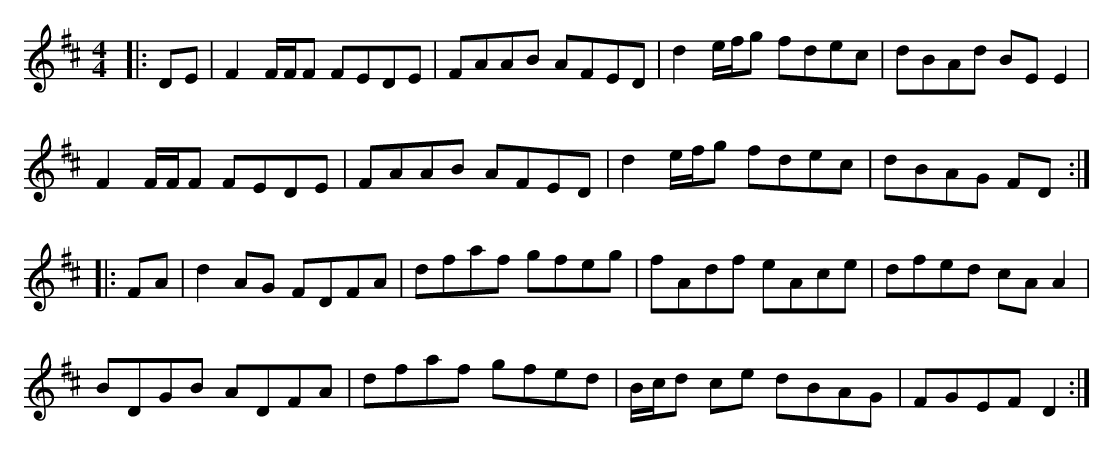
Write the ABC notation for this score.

X:1
M:4/4
K:D
|:DE|F2 F/F/F FEDE|FAAB AFED|d2 e/f/g fdec|dBAd BE E2|
F2 F/F/F FEDE|FAAB AFED|d2 e/f/g fdec|dBAG FD:|
|:FA|d2 AG FDFA|dfaf gfeg|fAdf eAce|dfed cA A2|
BDGB ADFA|dfaf gfed|B/c/d ce dBAG|FGEF D2:|
